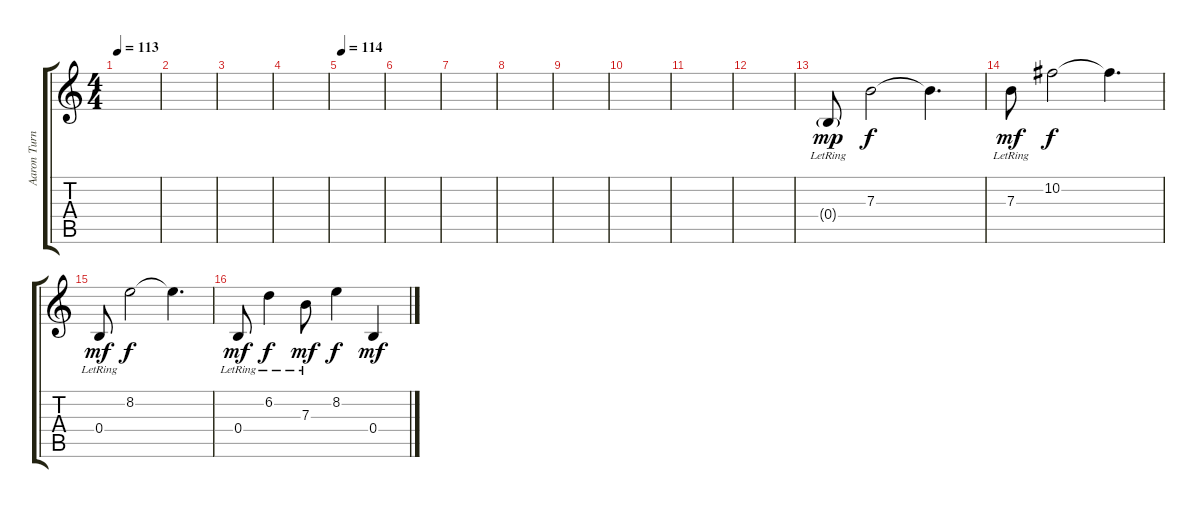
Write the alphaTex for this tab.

\track ("Aaron Turner" "Aaron Turn") {instrument overdrivenguitar}
\staff {score tabs}
\tuning (B3 Ab3 E3 B2 Gb2 B1) {hide}
\ts (4 4)
\tempo 113
\clef g2
\ks c
|
|
|
|
\tempo 114
|
|
|
|
|
|
|
|
0.4{g lr}.8{dy mp} 7.3.2{dy f} 7.3{t}.4{d} |
7.3{lr}.8{dy mf} 10.2.2{dy f} 10.2{t}.4{d} |
0.4{lr}.8{dy mf} 8.2.2{dy f} 8.2{t}.4{d} |
0.4{lr}.8{dy mf} 6.2{lr}.4{dy f} 7.3{lr}.8{dy mf} 8.2.4{dy f} 0.4.4{dy mf}
